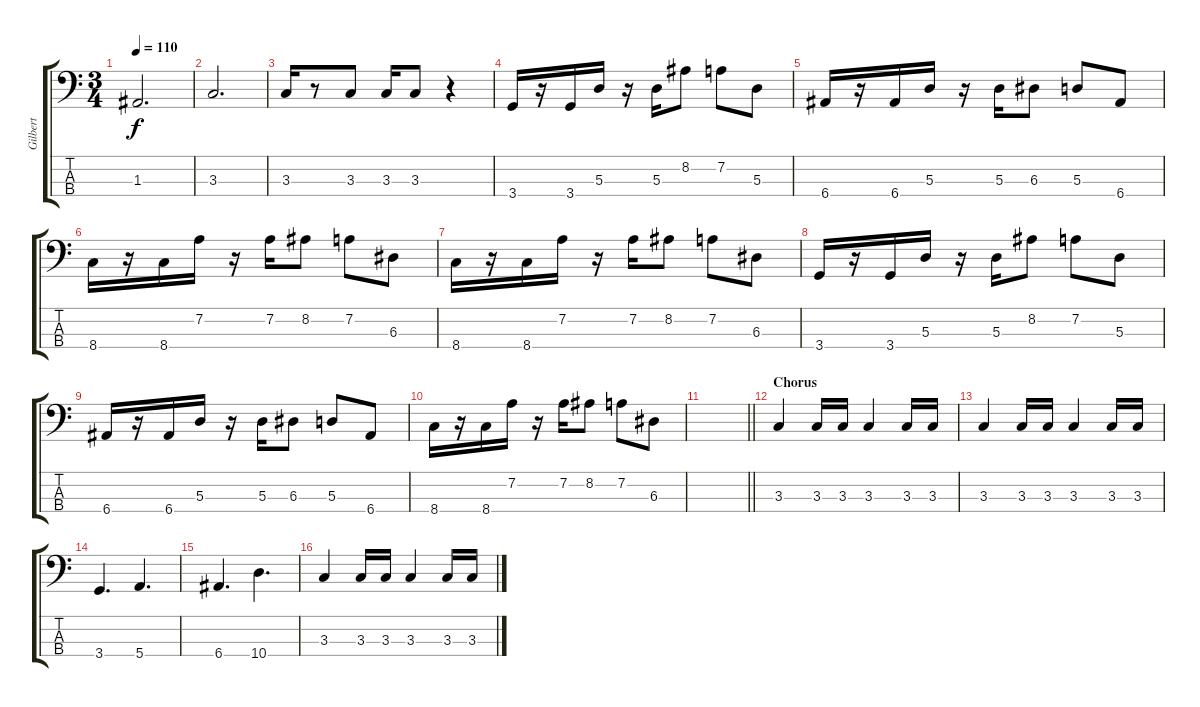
\track ("Gilbert" "Gilbert") {instrument electricbassfinger}
\staff {score tabs}
\tuning (G2 D2 A1 E1) {hide}
\ts (3 4)
\tempo 110
\clef f4
\ks c
1.3.2{d dy f} |
3.3.2{d} |
3.3.16 r.8 3.3.8 3.3.16 3.3.8 r.4 |
3.4.16 r.16 3.4.16 5.3.16 r.16 5.3.16 8.2.8 7.2.8 5.3.8 |
6.4.16 r.16 6.4.16 5.3.16 r.16 5.3.16 6.3.8 5.3.8 6.4.8 |
8.4.16 r.16 8.4.16 7.2.16 r.16 7.2.16 8.2.8 7.2.8 6.3.8 |
8.4.16 r.16 8.4.16 7.2.16 r.16 7.2.16 8.2.8 7.2.8 6.3.8 |
3.4.16 r.16 3.4.16 5.3.16 r.16 5.3.16 8.2.8 7.2.8 5.3.8 |
6.4.16 r.16 6.4.16 5.3.16 r.16 5.3.16 6.3.8 5.3.8 6.4.8 |
8.4.16 r.16 8.4.16 7.2.16 r.16 7.2.16 8.2.8 7.2.8 6.3.8 |
\barLineRight lightlight
|
\section ("" "Chorus")
3.3.4 3.3.16 3.3.16 3.3.4 3.3.16 3.3.16 |
3.3.4 3.3.16 3.3.16 3.3.4 3.3.16 3.3.16 |
3.4.4{d} 5.4.4{d} |
6.4.4{d} 10.4.4{d} |
3.3.4 3.3.16 3.3.16 3.3.4 3.3.16 3.3.16
